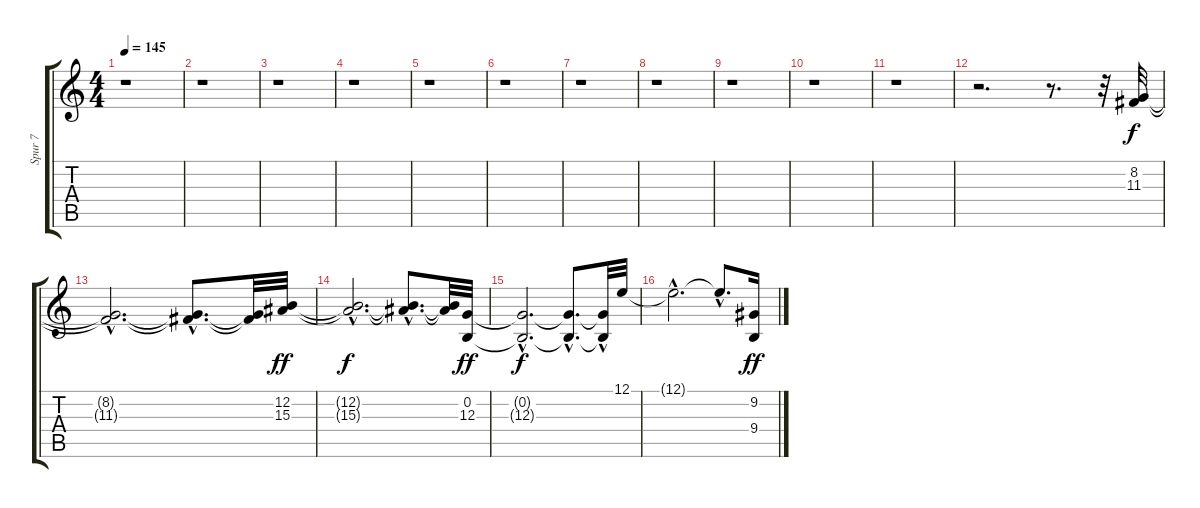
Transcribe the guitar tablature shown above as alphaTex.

\track ("Spur 7" "Spur 7") {instrument stringensemble1}
\staff {score tabs}
\tuning (E4 B3 G3 D3 A2 E2) {hide}
\ts (4 4)
\tempo 145
\clef g2
\ks c
r.1{dy p} |
r.1 |
r.1 |
r.1 |
r.1 |
r.1 |
r.1 |
r.1 |
r.1 |
r.1 |
r.1 |
r.2{d} r.8{d} r.32 (8.2 11.3).32{dy f volume 11} |
(8.2{hac t} 11.3{hac t}).2{d} (8.2{hac t} 11.3{hac t}).8{d} (8.2{t} 11.3{t}).32 (12.2 15.3).32{dy ff volume 11} |
(12.2{hac t} 15.3{hac t}).2{d dy f} (12.2{hac t} 15.3{hac t}).8{d} (12.2{t} 15.3{t}).32 (0.2 12.3).32{dy ff volume 10} |
(0.2{hac t} 12.3{hac t}).2{d dy f} (0.2{hac t} 12.3{hac t}).8{d} (0.2{hac t} 12.3{t}).32 12.1.32{volume 10} |
12.1{hac t}.2{d} 12.1{hac t}.8{d} (9.2 9.4).16{dy ff volume 10}
